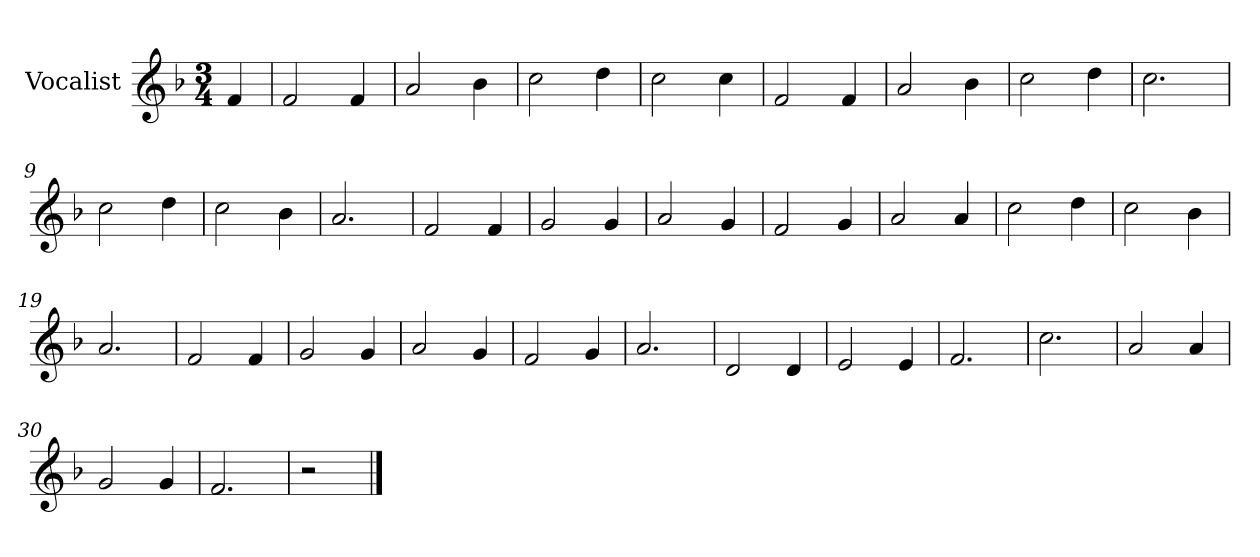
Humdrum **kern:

**kern
*part1
*staff1
*I"Vocalist
*k[b-]
*F:
*M3/4
=
4f
=1
2f
4f
=2
2a
4b-
=3
2cc
4dd
=4
2cc
4cc
=5
2f
4f
=6
2a
4b-
=7
2cc
4dd
=8
2.cc
=9
2cc
4dd
=10
2cc
4b-
=11
2.a
=12
2f
4f
=13
2g
4g
=14
2a
4g
=15
2f
4g
=16
2a
4a
=17
2cc
4dd
=18
2cc
4b-
=19
2.a
=20
2f
4f
=21
2g
4g
=22
2a
4g
=23
2f
4g
=24
2.a
=25
2d
4d
=26
2e
4e
=27
2.f
=28
2.cc
=29
2a
4a
=30
2g
4g
=31
2.f
=32
2r
==
*-
